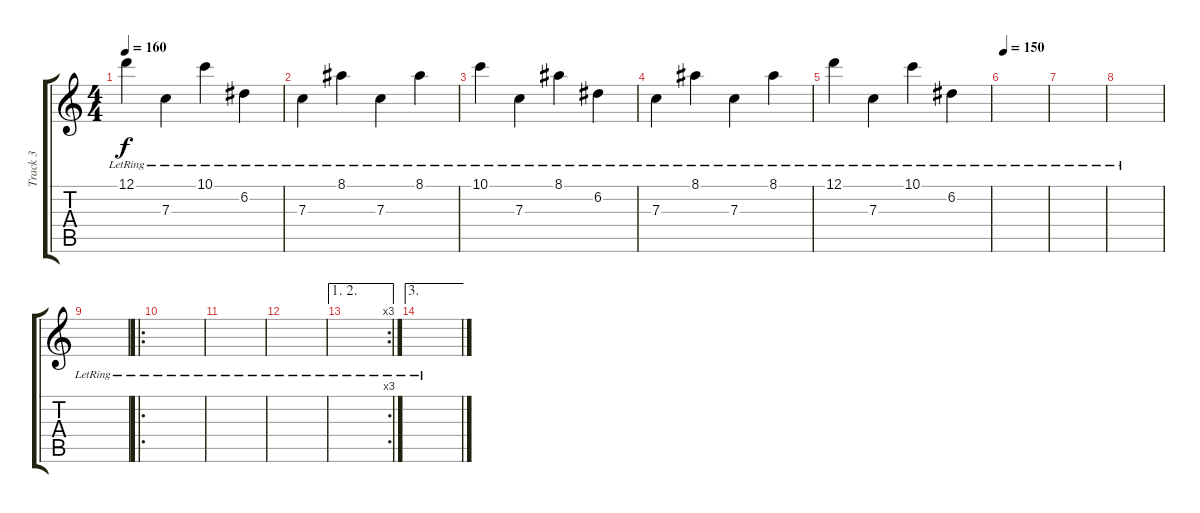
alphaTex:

\track ("Track 3" "Track 3") {instrument electricguitarclean}
\staff {score tabs}
\tuning (D4 A3 F3 C3 G2 C2) {hide}
\ts (4 4)
\tempo 160
\clef g2
\ks c
12.1{lr}.4{dy f} 7.3{lr}.4 10.1{lr}.4 6.2{lr}.4 |
7.3{lr}.4 8.1{lr}.4 7.3{lr}.4 8.1{lr}.4 |
10.1{lr}.4 7.3{lr}.4 8.1{lr}.4 6.2{lr}.4 |
7.3{lr}.4 8.1{lr}.4 7.3{lr}.4 8.1{lr}.4 |
12.1{lr}.4 7.3{lr}.4 10.1{lr}.4 6.2{lr}.4 |
\tempo 150
|
|
|
|
\ro
|
|
|
\ae (1 2)
\rc 3
|
\ae 3
